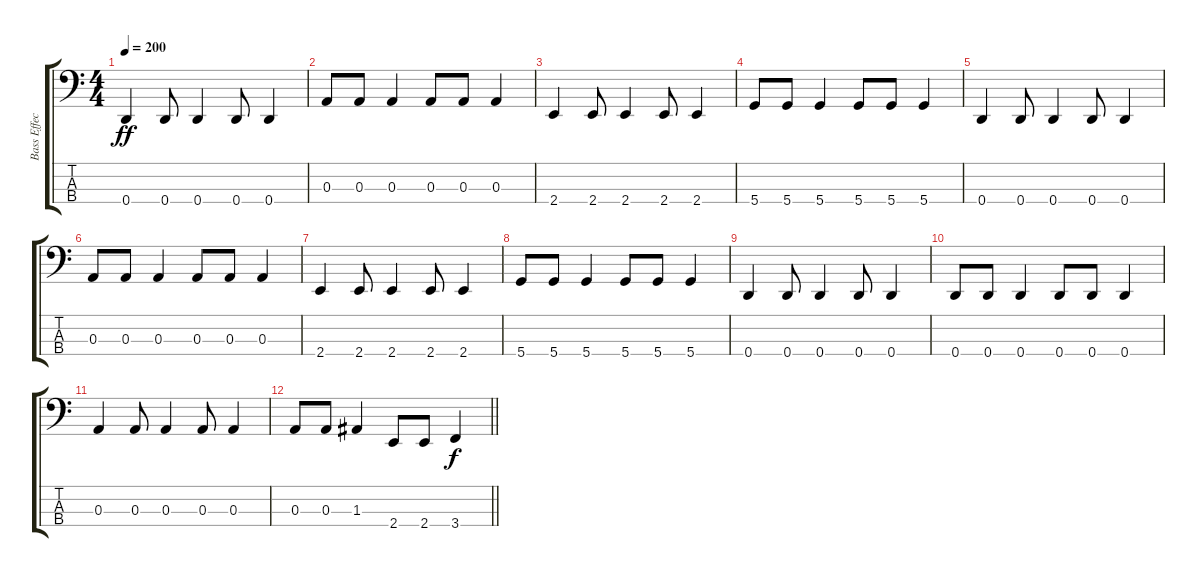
\track ("Bass Effect" "Bass Effec") {instrument electricbasspick}
\staff {score tabs}
\tuning (G2 D2 A1 D1) {hide}
\ts (4 4)
\tempo 200
\clef f4
\ks c
0.4.4{dy ff} 0.4.8 0.4.4 0.4.8 0.4.4 |
0.3.8 0.3.8 0.3.4 0.3.8 0.3.8 0.3.4 |
2.4.4 2.4.8 2.4.4 2.4.8 2.4.4 |
5.4.8 5.4.8 5.4.4 5.4.8 5.4.8 5.4.4 |
0.4.4 0.4.8 0.4.4 0.4.8 0.4.4 |
0.3.8 0.3.8 0.3.4 0.3.8 0.3.8 0.3.4 |
2.4.4 2.4.8 2.4.4 2.4.8 2.4.4 |
5.4.8 5.4.8 5.4.4 5.4.8 5.4.8 5.4.4 |
0.4.4 0.4.8 0.4.4 0.4.8 0.4.4 |
0.4.8 0.4.8 0.4.4 0.4.8 0.4.8 0.4.4 |
0.3.4 0.3.8 0.3.4 0.3.8 0.3.4 |
\barLineRight lightlight
0.3.8 0.3.8 1.3.4 2.4.8 2.4.8 3.4.4{dy f}
